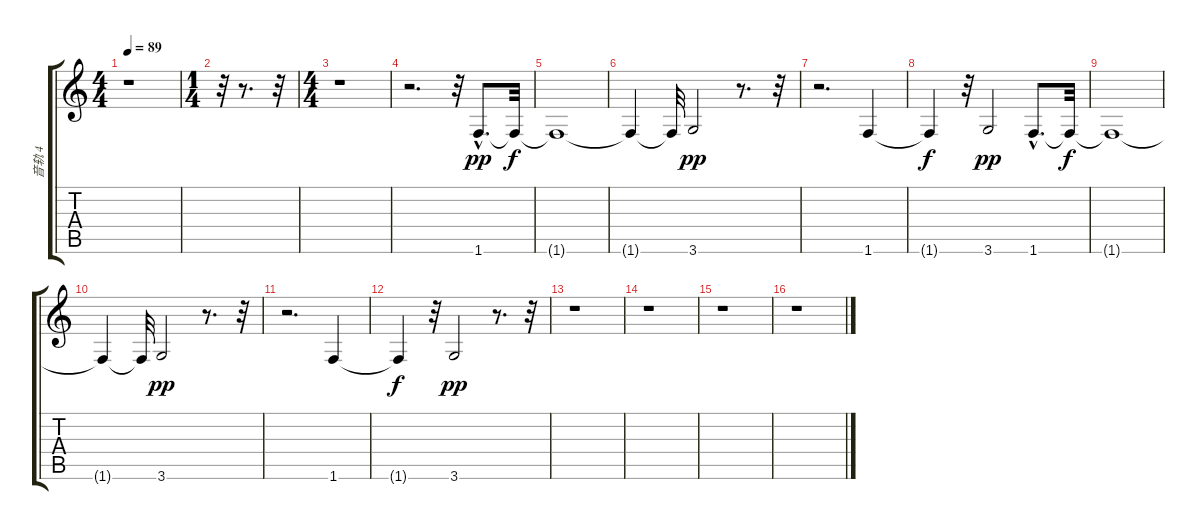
\track ("音轨 4" "音轨 4") {instrument distortionguitar}
\staff {score tabs}
\tuning (E4 B3 G3 D3 A2 E2) {hide}
\ts (4 4)
\tempo 89
\clef g2
\ks c
r.1{dy pp instrument distortionguitar} |
\ts (1 4)
r.32 r.8{d instrument distortionguitar} r.32 |
\ts (4 4)
r.1 |
r.2{d} r.32 1.6{hac}.8{d} 1.6{t}.32{dy f} |
1.6{t}.1 |
1.6{t}.4 1.6{t}.32 3.6.2{dy pp} r.8{d} r.32 |
r.2{d} 1.6.4 |
1.6{t}.4{dy f} r.32 3.6.2{dy pp} 1.6{hac}.8{d} 1.6{t}.32{dy f} |
1.6{t}.1 |
1.6{t}.4 1.6{t}.32 3.6.2{dy pp} r.8{d} r.32 |
r.2{d} 1.6.4 |
1.6{t}.4{dy f} r.32 3.6.2{dy pp} r.8{d} r.32 |
r.1 |
r.1 |
r.1 |
r.1
